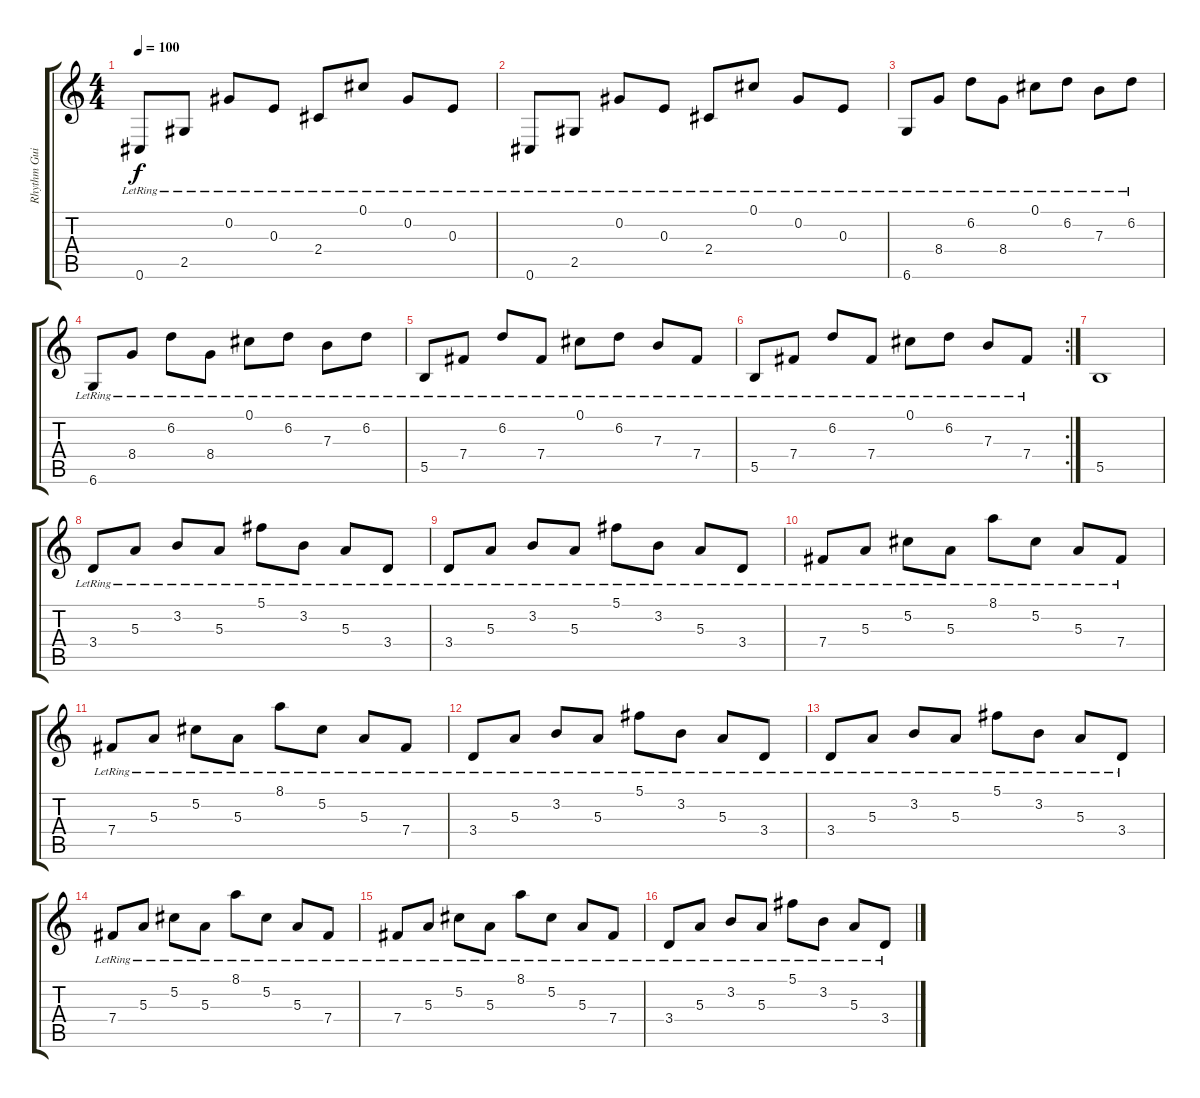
\track ("Rhythm Guitar 1" "Rhythm Gui") {instrument acousticguitarnylon}
\staff {score tabs}
\tuning (Db4 Ab3 E3 B2 Gb2 Db2) {hide}
\ts (4 4)
\tempo 100
\clef g2
\ks c
0.6{lr}.8{dy f} 2.5{lr}.8 0.2{lr}.8 0.3{lr}.8 2.4{lr}.8 0.1{lr}.8 0.2{lr}.8 0.3{lr}.8 |
0.6{lr}.8 2.5{lr}.8 0.2{lr}.8 0.3{lr}.8 2.4{lr}.8 0.1{lr}.8 0.2{lr}.8 0.3{lr}.8 |
6.6{lr}.8 8.4{lr}.8 6.2{lr}.8 8.4{lr}.8 0.1{lr}.8 6.2{lr}.8 7.3{lr}.8 6.2{lr}.8 |
6.6{lr}.8 8.4{lr}.8 6.2{lr}.8 8.4{lr}.8 0.1{lr}.8 6.2{lr}.8 7.3{lr}.8 6.2{lr}.8 |
5.5{lr}.8 7.4{lr}.8 6.2{lr}.8 7.4{lr}.8 0.1{lr}.8 6.2{lr}.8 7.3{lr}.8 7.4{lr}.8 |
\rc 2
5.5{lr}.8 7.4{lr}.8 6.2{lr}.8 7.4{lr}.8 0.1{lr}.8 6.2{lr}.8 7.3{lr}.8 7.4{lr}.8 |
5.5.1 |
3.4{lr}.8 5.3{lr}.8 3.2{lr}.8 5.3{lr}.8 5.1{lr}.8 3.2{lr}.8 5.3{lr}.8 3.4{lr}.8 |
3.4{lr}.8 5.3{lr}.8 3.2{lr}.8 5.3{lr}.8 5.1{lr}.8 3.2{lr}.8 5.3{lr}.8 3.4{lr}.8 |
7.4{lr}.8 5.3{lr}.8 5.2{lr}.8 5.3{lr}.8 8.1{lr}.8 5.2{lr}.8 5.3{lr}.8 7.4{lr}.8 |
7.4{lr}.8 5.3{lr}.8 5.2{lr}.8 5.3{lr}.8 8.1{lr}.8 5.2{lr}.8 5.3{lr}.8 7.4{lr}.8 |
3.4{lr}.8 5.3{lr}.8 3.2{lr}.8 5.3{lr}.8 5.1{lr}.8 3.2{lr}.8 5.3{lr}.8 3.4{lr}.8 |
3.4{lr}.8 5.3{lr}.8 3.2{lr}.8 5.3{lr}.8 5.1{lr}.8 3.2{lr}.8 5.3{lr}.8 3.4{lr}.8 |
7.4{lr}.8 5.3{lr}.8 5.2{lr}.8 5.3{lr}.8 8.1{lr}.8 5.2{lr}.8 5.3{lr}.8 7.4{lr}.8 |
7.4{lr}.8 5.3{lr}.8 5.2{lr}.8 5.3{lr}.8 8.1{lr}.8 5.2{lr}.8 5.3{lr}.8 7.4{lr}.8 |
3.4{lr}.8 5.3{lr}.8 3.2{lr}.8 5.3{lr}.8 5.1{lr}.8 3.2{lr}.8 5.3{lr}.8 3.4{lr}.8
